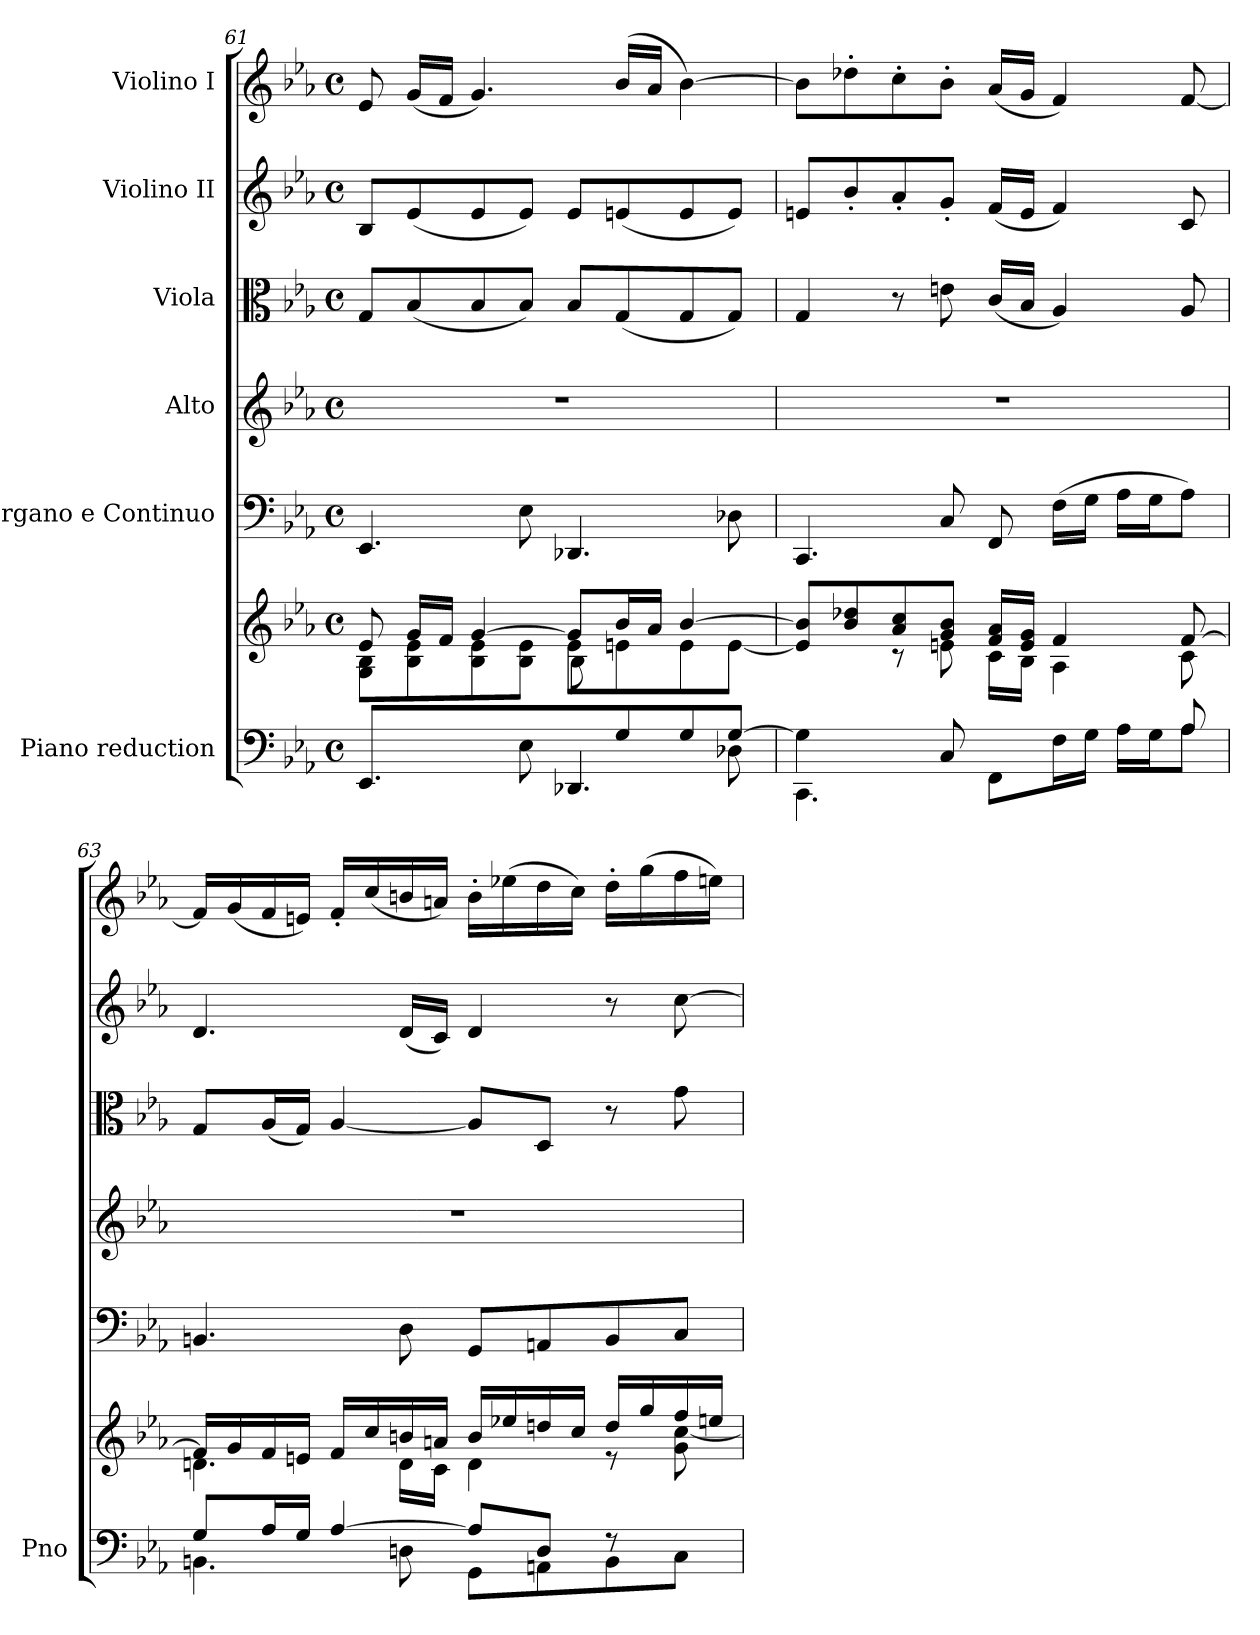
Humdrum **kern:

**kern	**kern	**kern	**kern	**kern	**kern	**kern
*part6	*part6	*part5	*part4	*part3	*part2	*part1
*staff7	*staff6	*staff5	*staff4	*staff3	*staff2	*staff1
*I"Piano reduction	*	*I"Organo e Continuo	*I"Alto	*I"Viola	*I"Violino II	*I"Violino I
*I'Pno	*	*	*	*	*	*
*clefF4	*clefG2	*clefF4	*clefG2	*clefC3	*clefG2	*clefG2
*k[b-e-a-]	*k[b-e-a-]	*k[b-e-a-]	*k[b-e-a-]	*k[b-e-a-]	*k[b-e-a-]	*k[b-e-a-]
*M4/4	*M4/4	*M4/4	*M4/4	*M4/4	*M4/4	*M4/4
*met(c)	*met(c)	*met(c)	*met(c)	*met(c)	*met(c)	*met(c)
=61	=61	=61	=61	=61	=61	=61
*^	*^	*	*	*	*	*
*	*	*	*^	*	*	*	*	*
4.EE-/	4.ryy	8e-/	8G\ 8B-\L	2ryy	4.EE-/	1r	8G/L	8B-/L	8e-/
.	.	16g/LL	8B-\ 8e-\	.	.	.	(8B-/	(8e-/	(16g/LL
.	.	16f/JJ	.	.	.	.	.	.	16f/JJ
.	.	[4g/	8B-\ 8e-\	.	.	.	8B-/	8e-/	4.g/)
8ryy	8E-\	.	8B-\ 8e-\J	.	8E-\	.	8B-/J)	8e-/J)	.
8ryy	4.DD-X/	8g/L]	8e-\L	8B-\L	4.DD-X/	.	8B-/L	8e-/L	.
8G/	.	16b-/L	8en\	4.ryy	.	.	(8G/	(8en/	(16b-/LL
.	.	16a-/JJ	.	.	.	.	.	.	16a-/JJ
8G/	.	[4b-/	8e\	.	.	.	8G/	8e/	[4b-\)
[8G/J	8D-X\	.	[8e\J	.	8D-X\	.	8G/J)	8e/J)	.
*	*	*	*v	*v	*	*	*	*	*
=62	=62	=62	=62	=62	=62	=62	=62	=62
*	*^	*	*	*	*	*	*	*
4G\]	2ryy	4.CC\	8e/] 8b-/]L	4ryy	4.CC/	1r	4G/	8en/L	8b-\L]
.	.	.	8b-/ 8dd-X/	.	.	.	.	8b-'/	8dd-X'\
2.ryy	.	.	8a-/ 8cc/	8r	.	.	8r	8a-'/	8cc'\
.	.	8C/	8g/ 8b-/J	8en\	8C/	.	8en\	8g'/J	8b-'\J
.	4ryy	8FF\L	16f/ 16a-/LL	16c\LL	8FF/	.	(16c/LL	(16f/LL	(16a-/LL
.	.	.	16e/ 16g/JJ	16B-\JJ	.	.	16B-/JJ	16e/JJ	16g/JJ
.	.	16F\L	4f/	4A-\	(16F\LL	.	4A-/)	4f/)	4f/)
.	.	16G\JJ	.	.	16G\JJ	.	.	.	.
.	8ryy	16A-\LL	.	.	16A-\LL	.	.	.	.
.	.	16G\J	.	.	16G\J	.	.	.	.
.	8A-/	8A-\J	[8f/	8c\	8A-\J)	.	8A-/	8c/	[8f/
*	*v	*v	*	*	*	*	*	*	*
!!LO:PB:g=z
=63	=63	=63	=63	=63	=63	=63	=63	=63
8G/L	4.BBn\	16f/LL]	4.dn\	4.BBn/	1r	8G/L	4.d/	16f/LL]
.	.	16g/	.	.	.	.	.	(16g/
16A-/L	.	16f/	.	.	.	(16A-/L	.	16f/
16G/JJ	.	16en/JJ	.	.	.	16G/JJ)	.	16en/JJ)
[4A-/	.	16f/LL	.	.	.	[4A-/	.	16f'/LL
.	.	16cc/	.	.	.	.	.	(16cc/
.	8Dn\	16bn/	16d\LL	8D\	.	.	(16d/LL	16bn/
.	.	16an/JJ	16c\JJ	.	.	.	16c/JJ)	16an/JJ)
8A-/L]	8GG\L	16b/LL	4d\	8GG/L	.	8A-/L]	4d/	16b'\LL
.	.	16ee-X/	.	.	.	.	.	(16ee-X\
8D/J	8AAn\	16ddn/	.	8AAn/	.	8D/J	.	16dd\
.	.	16cc/JJ	.	.	.	.	.	16cc\JJ)
8r	8BB\	16dd/LL	8r	8BB/	.	8r	8r	16dd'\LL
.	.	16gg/	.	.	.	.	.	(16gg\
8ryy	8C\J	16ff/	8g\ [8cc\	8C/J	.	8g\	[8cc\	16ff\
.	.	16een/JJ	.	.	.	.	.	16een\JJ)
*v	*v	*	*	*	*	*	*	*
*	*v	*v	*	*	*	*	*
=	=	=	=	=	=	=
*-	*-	*-	*-	*-	*-	*-
